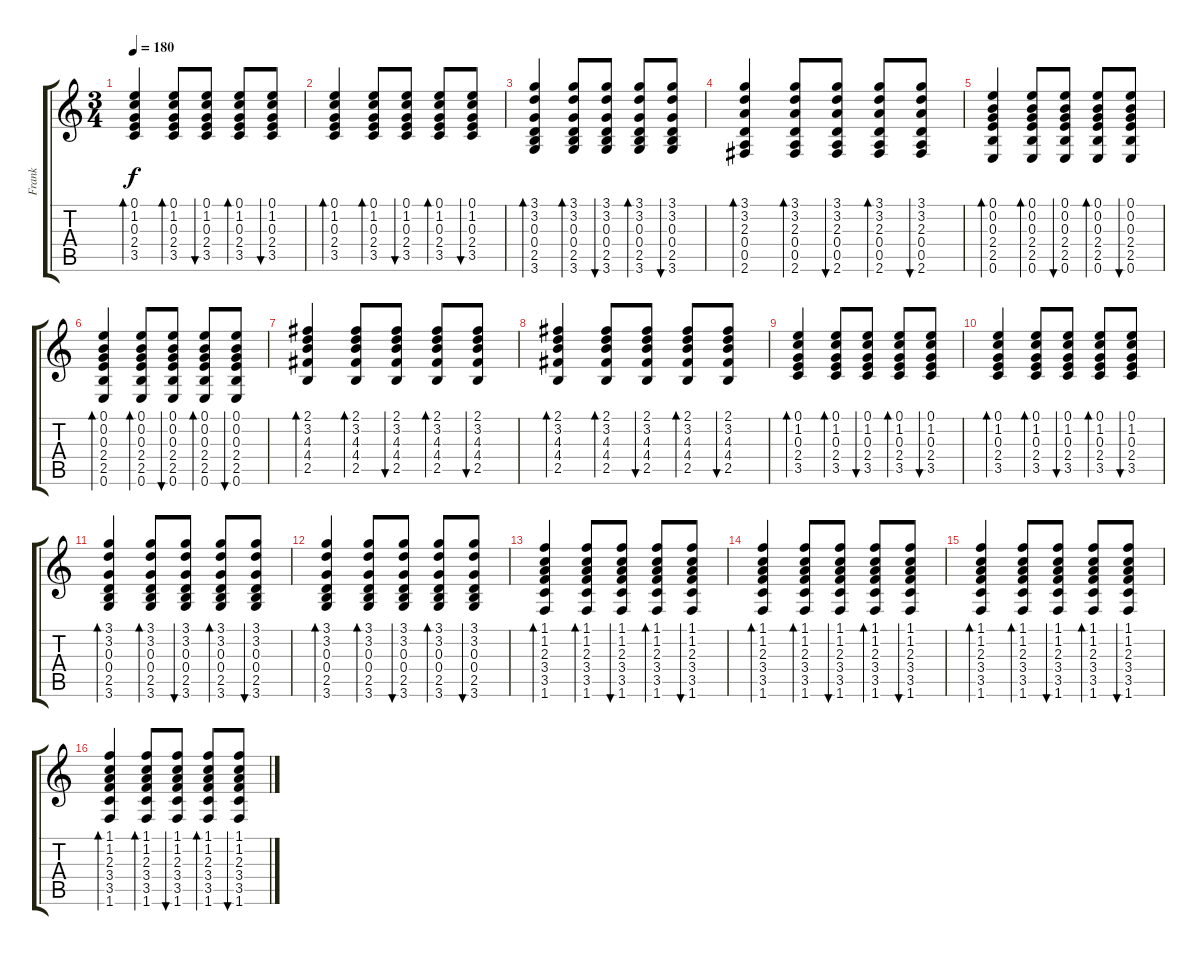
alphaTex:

\track ("Frank" "Frank") {instrument acousticguitarsteel}
\staff {score tabs}
\tuning (E4 B3 G3 D3 A2 E2) {hide}
\ts (3 4)
\tempo 180
\clef g2
\ks c
(0.1 1.2 0.3 2.4 3.5).4{bd 120 dy f} (0.1 1.2 0.3 2.4 3.5).8{bd 30} (0.1 1.2 0.3 2.4 3.5).8{bu 30} (0.1 1.2 0.3 2.4 3.5).8{bd 30} (0.1 1.2 0.3 2.4 3.5).8{bu 30} |
(0.1 1.2 0.3 2.4 3.5).4{bd 120} (0.1 1.2 0.3 2.4 3.5).8{bd 30} (0.1 1.2 0.3 2.4 3.5).8{bu 30} (0.1 1.2 0.3 2.4 3.5).8{bd 30} (0.1 1.2 0.3 2.4 3.5).8{bu 30} |
(3.1 3.2 0.3 0.4 2.5 3.6).4{bd 120} (3.1 3.2 0.3 0.4 2.5 3.6).8{bd 30} (3.1 3.2 0.3 0.4 2.5 3.6).8{bu 30} (3.1 3.2 0.3 0.4 2.5 3.6).8{bd 30} (3.1 3.2 0.3 0.4 2.5 3.6).8{bu 30} |
(3.1 3.2 2.3 0.4 0.5 2.6).4{bd 120} (3.1 3.2 2.3 0.4 0.5 2.6).8{bd 30} (3.1 3.2 2.3 0.4 0.5 2.6).8{bu 30} (3.1 3.2 2.3 0.4 0.5 2.6).8{bd 30} (3.1 3.2 2.3 0.4 0.5 2.6).8{bu 30} |
(0.1 0.2 0.3 2.4 2.5 0.6).4{bd 120} (0.1 0.2 0.3 2.4 2.5 0.6).8{bd 30} (0.1 0.2 0.3 2.4 2.5 0.6).8{bu 30} (0.1 0.2 0.3 2.4 2.5 0.6).8{bd 30} (0.1 0.2 0.3 2.4 2.5 0.6).8{bu 30} |
(0.1 0.2 0.3 2.4 2.5 0.6).4{bd 120} (0.1 0.2 0.3 2.4 2.5 0.6).8{bd 30} (0.1 0.2 0.3 2.4 2.5 0.6).8{bu 30} (0.1 0.2 0.3 2.4 2.5 0.6).8{bd 30} (0.1 0.2 0.3 2.4 2.5 0.6).8{bu 30} |
(2.1 3.2 4.3 4.4 2.5).4{bd 120} (2.1 3.2 4.3 4.4 2.5).8{bd 30} (2.1 3.2 4.3 4.4 2.5).8{bu 30} (2.1 3.2 4.3 4.4 2.5).8{bd 30} (2.1 3.2 4.3 4.4 2.5).8{bu 30} |
(2.1 3.2 4.3 4.4 2.5).4{bd 120} (2.1 3.2 4.3 4.4 2.5).8{bd 30} (2.1 3.2 4.3 4.4 2.5).8{bu 30} (2.1 3.2 4.3 4.4 2.5).8{bd 30} (2.1 3.2 4.3 4.4 2.5).8{bu 30} |
(0.1 1.2 0.3 2.4 3.5).4{bd 120} (0.1 1.2 0.3 2.4 3.5).8{bd 30} (0.1 1.2 0.3 2.4 3.5).8{bu 30} (0.1 1.2 0.3 2.4 3.5).8{bd 30} (0.1 1.2 0.3 2.4 3.5).8{bu 30} |
(0.1 1.2 0.3 2.4 3.5).4{bd 120} (0.1 1.2 0.3 2.4 3.5).8{bd 30} (0.1 1.2 0.3 2.4 3.5).8{bu 30} (0.1 1.2 0.3 2.4 3.5).8{bd 30} (0.1 1.2 0.3 2.4 3.5).8{bu 30} |
(3.1 3.2 0.3 0.4 2.5 3.6).4{bd 120} (3.1 3.2 0.3 0.4 2.5 3.6).8{bd 30} (3.1 3.2 0.3 0.4 2.5 3.6).8{bu 30} (3.1 3.2 0.3 0.4 2.5 3.6).8{bd 30} (3.1 3.2 0.3 0.4 2.5 3.6).8{bu 30} |
(3.1 3.2 0.3 0.4 2.5 3.6).4{bd 120} (3.1 3.2 0.3 0.4 2.5 3.6).8{bd 30} (3.1 3.2 0.3 0.4 2.5 3.6).8{bu 30} (3.1 3.2 0.3 0.4 2.5 3.6).8{bd 30} (3.1 3.2 0.3 0.4 2.5 3.6).8{bu 30} |
(1.1 1.2 2.3 3.4 3.5 1.6).4{bd 120} (1.1 1.2 2.3 3.4 3.5 1.6).8{bd 30} (1.1 1.2 2.3 3.4 3.5 1.6).8{bu 30} (1.1 1.2 2.3 3.4 3.5 1.6).8{bd 30} (1.1 1.2 2.3 3.4 3.5 1.6).8{bu 30} |
(1.1 1.2 2.3 3.4 3.5 1.6).4{bd 120} (1.1 1.2 2.3 3.4 3.5 1.6).8{bd 30} (1.1 1.2 2.3 3.4 3.5 1.6).8{bu 30} (1.1 1.2 2.3 3.4 3.5 1.6).8{bd 30} (1.1 1.2 2.3 3.4 3.5 1.6).8{bu 30} |
(1.1 1.2 2.3 3.4 3.5 1.6).4{bd 120} (1.1 1.2 2.3 3.4 3.5 1.6).8{bd 30} (1.1 1.2 2.3 3.4 3.5 1.6).8{bu 30} (1.1 1.2 2.3 3.4 3.5 1.6).8{bd 30} (1.1 1.2 2.3 3.4 3.5 1.6).8{bu 30} |
(1.1 1.2 2.3 3.4 3.5 1.6).4{bd 120} (1.1 1.2 2.3 3.4 3.5 1.6).8{bd 30} (1.1 1.2 2.3 3.4 3.5 1.6).8{bu 30} (1.1 1.2 2.3 3.4 3.5 1.6).8{bd 30} (1.1 1.2 2.3 3.4 3.5 1.6).8{bu 30}
